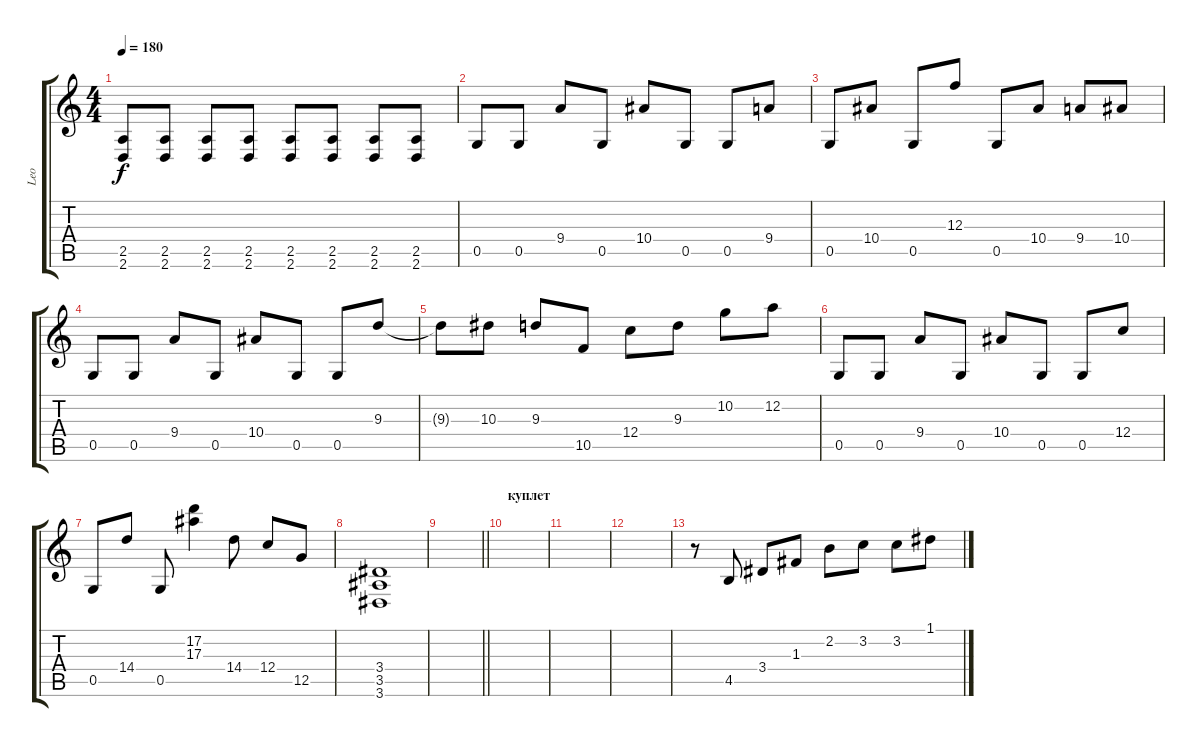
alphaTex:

\track ("Leo" "Leo") {instrument distortionguitar}
\staff {score tabs}
\tuning (D4 A3 F3 C3 G2 C2) {hide}
\ts (4 4)
\tempo 180
\clef g2
\ks c
(2.5 2.6).8{dy f} (2.5 2.6).8 (2.5 2.6).8 (2.5 2.6).8 (2.5 2.6).8 (2.5 2.6).8 (2.5 2.6).8 (2.5 2.6).8 |
0.5.8 0.5.8 9.4.8 0.5.8 10.4.8 0.5.8 0.5.8 9.4.8 |
0.5.8 10.4.8 0.5.8 12.3.8 0.5.8 10.4.8 9.4.8 10.4.8 |
0.5.8 0.5.8 9.4.8 0.5.8 10.4.8 0.5.8 0.5.8 9.3.8 |
9.3{t}.8 10.3.8 9.3.8 10.5.8 12.4.8 9.3.8 10.2.8 12.2.8 |
0.5.8 0.5.8 9.4.8 0.5.8 10.4.8 0.5.8 0.5.8 12.4.8 |
0.5.8 14.4.8 0.5.8 (17.2 17.3).4 14.4.8 12.4.8 12.5.8 |
(3.4 3.5 3.6).1 |
\barLineRight lightlight
|
\section ("" "куплет")
|
|
|
r.8 4.5.8 3.4.8 1.3.8 2.2.8 3.2.8 3.2.8 1.1.8
